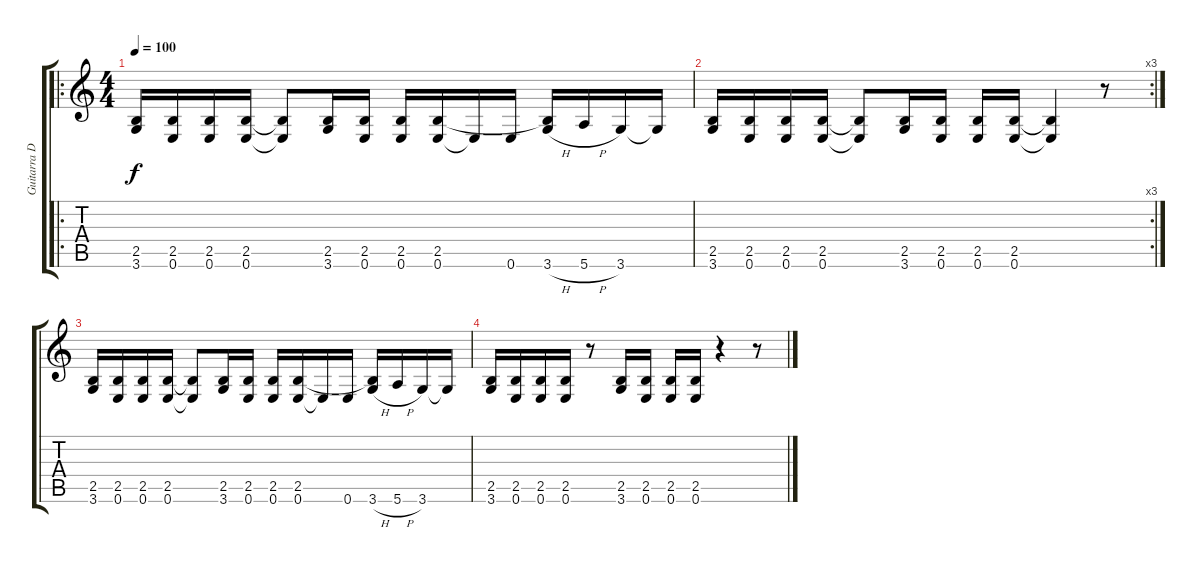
\track ("Guitarra Distorção" "Guitarra D") {instrument distortionguitar}
\staff {score tabs}
\tuning (E4 B3 G3 D3 A2 E2) {hide}
\ro
\ts (4 4)
\tempo 100
\clef g2
\ks c
(2.5 3.6).16{dy f} (2.5 0.6).16 (2.5 0.6).16 (2.5 0.6).16 (2.5{t} 0.6{t}).8 (2.5 3.6).16 (2.5 0.6).16 (2.5 0.6).16 (2.5 0.6).16 0.6{t}.16 0.6.16 (2.5{t} 3.6{h}).16 5.6{h}.16 3.6.16 3.6{t}.16 |
\rc 3
(2.5 3.6).16 (2.5 0.6).16 (2.5 0.6).16 (2.5 0.6).16 (2.5{t} 0.6{t}).8 (2.5 3.6).16 (2.5 0.6).16 (2.5 0.6).16 (2.5 0.6).16 (2.5{t} 0.6{t}).4 r.8 |
(2.5 3.6).16 (2.5 0.6).16 (2.5 0.6).16 (2.5 0.6).16 (2.5{t} 0.6{t}).8 (2.5 3.6).16 (2.5 0.6).16 (2.5 0.6).16 (2.5 0.6).16 0.6{t}.16 0.6.16 (2.5{t} 3.6{h}).16 5.6{h}.16 3.6.16 3.6{t}.16 |
(2.5 3.6).16 (2.5 0.6).16 (2.5 0.6).16 (2.5 0.6).16 r.8 (2.5 3.6).16 (2.5 0.6).16 (2.5 0.6).16 (2.5 0.6).16 r.4 r.8
